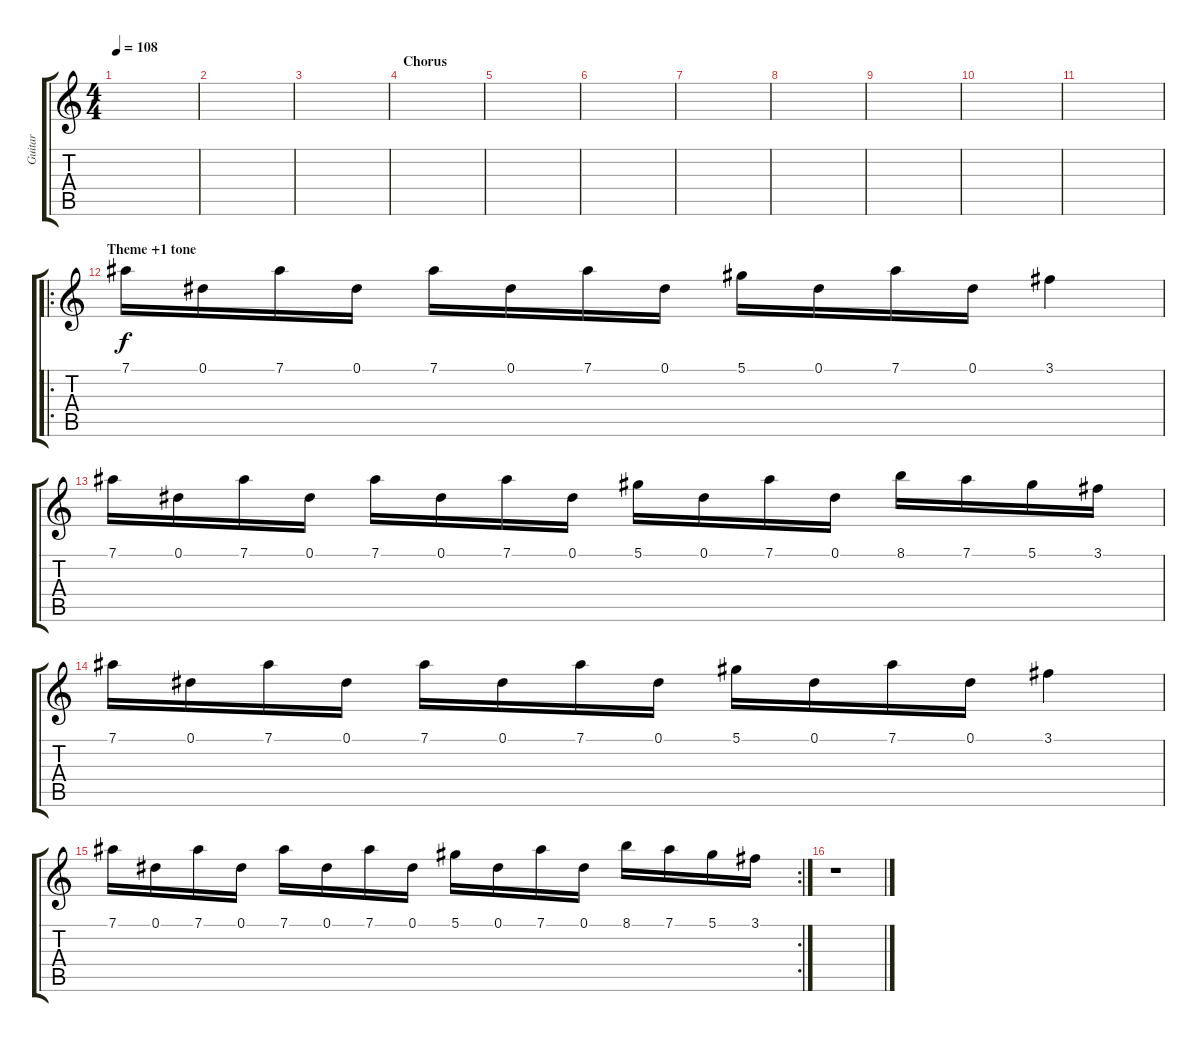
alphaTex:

\track ("Guitar" "Guitar") {instrument distortionguitar}
\staff {score tabs}
\tuning (Eb4 Bb3 Gb3 Db3 Ab2 Eb2) {hide}
\ts (4 4)
\tempo 108
\clef g2
\ks c
|
|
|
\section ("" "Chorus")
|
|
|
|
|
|
|
|
\ro
\section ("" "Theme +1 tone")
7.1.16 0.1.16 7.1.16 0.1.16 7.1.16 0.1.16 7.1.16 0.1.16 5.1.16 0.1.16 7.1.16 0.1.16 3.1.4 |
7.1.16 0.1.16 7.1.16 0.1.16 7.1.16 0.1.16 7.1.16 0.1.16 5.1.16 0.1.16 7.1.16 0.1.16 8.1.16 7.1.16 5.1.16 3.1.16 |
7.1.16 0.1.16 7.1.16 0.1.16 7.1.16 0.1.16 7.1.16 0.1.16 5.1.16 0.1.16 7.1.16 0.1.16 3.1.4 |
\rc 2
7.1.16 0.1.16 7.1.16 0.1.16 7.1.16 0.1.16 7.1.16 0.1.16 5.1.16 0.1.16 7.1.16 0.1.16 8.1.16 7.1.16 5.1.16 3.1.16 |
r.1
